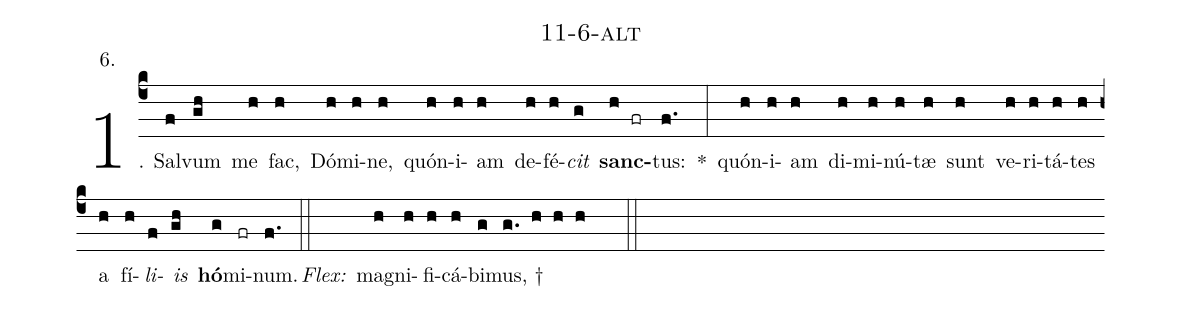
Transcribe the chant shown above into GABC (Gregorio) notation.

name: 11-6-alt;
annotation: 6.;
%%
(c4)1. Sal(f)vum(gh) me(h) fac,(h) Dó(h)mi(h)ne,(h) quón(h)i(h)am(h) de(h)fé(h)<i>cit</i>(g) <b>sanc</b>(h fr)tus:(f.) *(:) quón(h)i(h)am(h) di(h)mi(h)nú(h)tæ(h) sunt(h) ve(h)ri(h)tá(h)tes(h) a(h) fí(h)<i>li</i>(f)<i>is</i>(gh) <b>hó</b>(g)mi(fr)num.(f.) (::)
<i>Flex:</i>()  ma(h)gni(h)fi(h)cá(h)bi(g)mus, †(g. h h h  ::)
